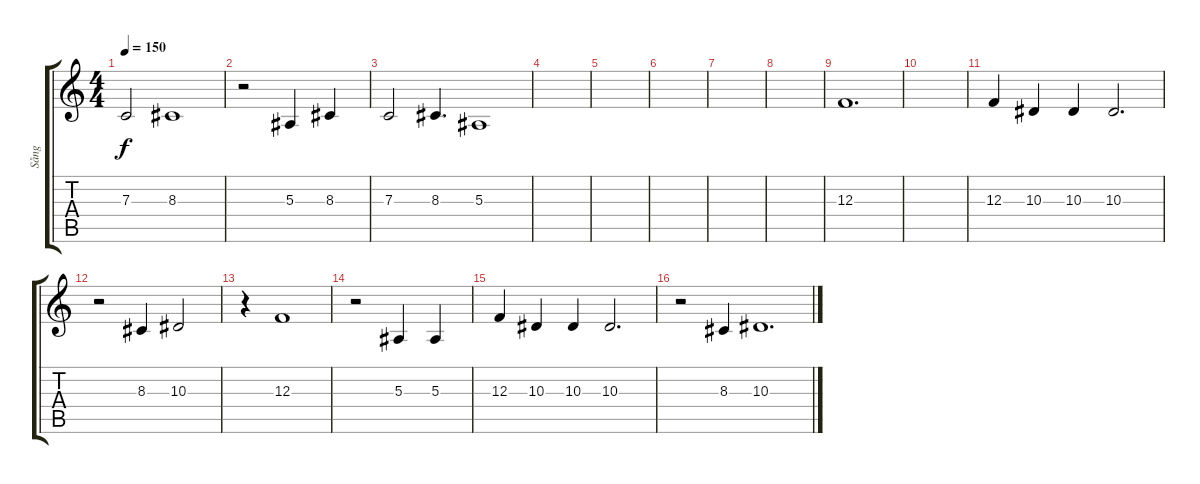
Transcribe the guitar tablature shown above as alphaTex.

\track ("Sång" "Sång") {instrument harmonica}
\staff {score tabs}
\tuning (D4 A3 F3 C3 G2 C2) {hide}
\ts (4 4)
\tempo 150
\clef g2
\ks c
7.3.2{dy f} 8.3.1 |
r.2 5.3.4 8.3.4 |
7.3.2 8.3.4{d} 5.3.1 |
|
|
|
|
|
12.3.1{d} |
|
12.3.4 10.3.4 10.3.4 10.3.2{d} |
r.2 8.3.4 10.3.2 |
r.4 12.3.1 |
r.2 5.3.4 5.3.4 |
12.3.4 10.3.4 10.3.4 10.3.2{d} |
r.2 8.3.4 10.3.1{d}
